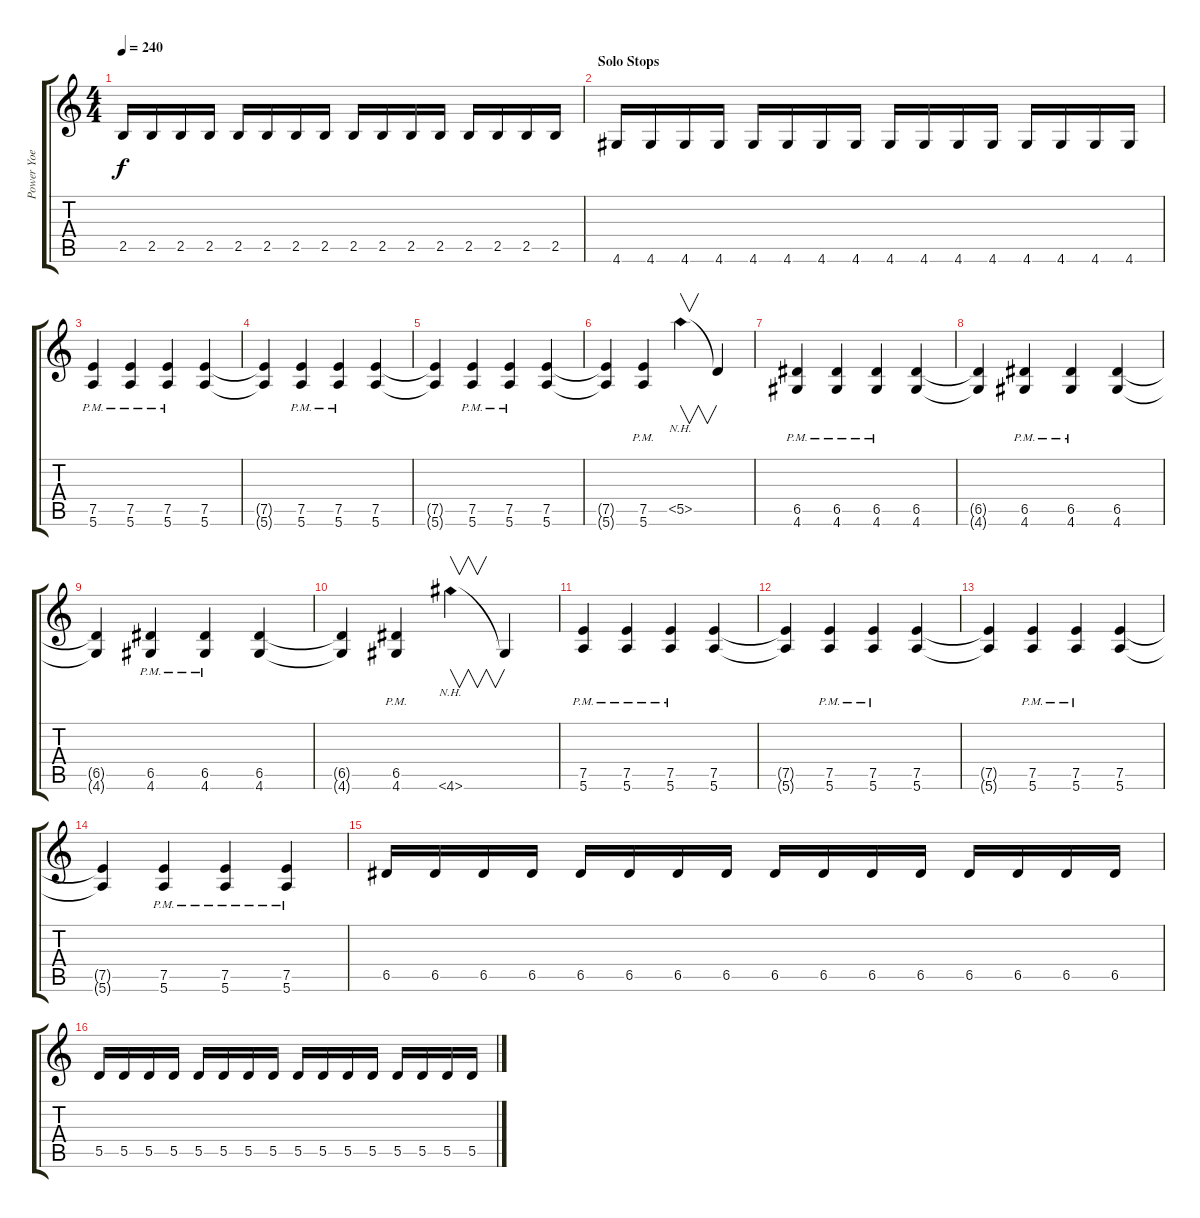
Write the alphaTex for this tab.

\track ("Power Yoe" "Power Yoe") {instrument distortionguitar}
\staff {score tabs}
\tuning (E4 B3 G3 D3 A2 E2) {hide}
\ts (4 4)
\tempo 240
\clef g2
\ks c
2.5.16{dy f} 2.5.16 2.5.16 2.5.16 2.5.16 2.5.16 2.5.16 2.5.16 2.5.16 2.5.16 2.5.16 2.5.16 2.5.16 2.5.16 2.5.16 2.5.16 |
\section ("" "Solo Stops")
4.6.16 4.6.16 4.6.16 4.6.16 4.6.16 4.6.16 4.6.16 4.6.16 4.6.16 4.6.16 4.6.16 4.6.16 4.6.16 4.6.16 4.6.16 4.6.16 |
(7.5{pm} 5.6{pm}).4 (7.5{pm} 5.6{pm}).4 (7.5{pm} 5.6{pm}).4 (7.5 5.6).4 |
(7.5{t} 5.6{t}).4 (7.5{pm} 5.6{pm}).4 (7.5{pm} 5.6{pm}).4 (7.5 5.6).4 |
(7.5{t} 5.6{t}).4 (7.5{pm} 5.6{pm}).4 (7.5{pm} 5.6{pm}).4 (7.5 5.6).4 |
(7.5{t} 5.6{t}).4 (7.5{pm} 5.6{pm}).4 5.5{nh}.4{v} 5.5{t}.4 |
(6.5{pm} 4.6{pm}).4 (6.5{pm} 4.6{pm}).4 (6.5{pm} 4.6{pm}).4 (6.5 4.6).4 |
(6.5{t} 4.6{t}).4 (6.5{pm} 4.6{pm}).4 (6.5{pm} 4.6{pm}).4 (6.5 4.6).4 |
(6.5{t} 4.6{t}).4 (6.5{pm} 4.6{pm}).4 (6.5{pm} 4.6{pm}).4 (6.5 4.6).4 |
(6.5{t} 4.6{t}).4 (6.5{pm} 4.6{pm}).4 4.6{nh}.4{v} 4.6{t}.4 |
(7.5{pm} 5.6{pm}).4 (7.5{pm} 5.6{pm}).4 (7.5{pm} 5.6{pm}).4 (7.5 5.6).4 |
(7.5{t} 5.6{t}).4 (7.5{pm} 5.6{pm}).4 (7.5{pm} 5.6{pm}).4 (7.5 5.6).4 |
(7.5{t} 5.6{t}).4 (7.5{pm} 5.6{pm}).4 (7.5{pm} 5.6{pm}).4 (7.5 5.6).4 |
(7.5{t} 5.6{t}).4 (7.5{pm} 5.6{pm}).4 (7.5{pm} 5.6{pm}).4 (7.5{pm} 5.6{pm}).4 |
6.5.16 6.5.16 6.5.16 6.5.16 6.5.16 6.5.16 6.5.16 6.5.16 6.5.16 6.5.16 6.5.16 6.5.16 6.5.16 6.5.16 6.5.16 6.5.16 |
5.5.16 5.5.16 5.5.16 5.5.16 5.5.16 5.5.16 5.5.16 5.5.16 5.5.16 5.5.16 5.5.16 5.5.16 5.5.16 5.5.16 5.5.16 5.5.16
